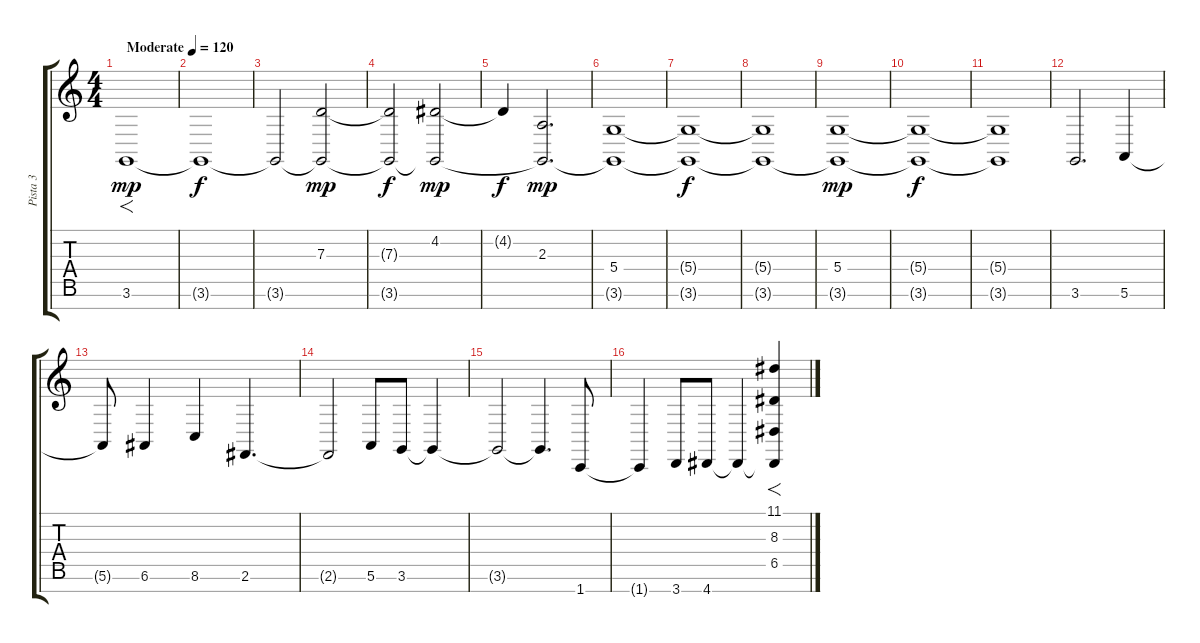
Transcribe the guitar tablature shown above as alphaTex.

\track ("Pista 3" "Pista 3") {instrument lead1square}
\staff {score tabs}
\tuning (E4 B3 G3 D3 A2 E2 B1) {hide}
\ts (4 4)
\tempo (120 "Moderate")
\clef g2
\ks c
3.6.1{f dy mp instrument stringensemble1} |
3.6{t}.1{dy f} |
3.6{t}.2 (7.3 3.6{t}).2{dy mp} |
(7.3{t} 3.6{t}).2{dy f} (4.2 3.6{t}).2{dy mp} |
4.2{t}.4{dy f} (2.3 3.6{t}).2{d dy mp} |
(5.4 3.6{t}).1 |
(5.4{t} 3.6{t}).1{dy f} |
(5.4{t} 3.6{t}).1 |
(5.4 3.6{t}).1{dy mp volume 16} |
(5.4{t} 3.6{t}).1{dy f} |
(5.4{t} 3.6{t}).1 |
3.6.2{d volume 11} 5.6.4 |
5.6{t}.8 6.6.4 8.6.4 2.6.4{d} |
2.6{t}.2 5.6.8 3.6.8 3.6{t}.4 |
3.6{t}.2 3.6{t}.4{d} 1.7.8 |
1.7{t}.4 3.7.8 4.7.8 4.7{t}.4 (11.1 8.3 6.5 4.7{t}).4{f}
